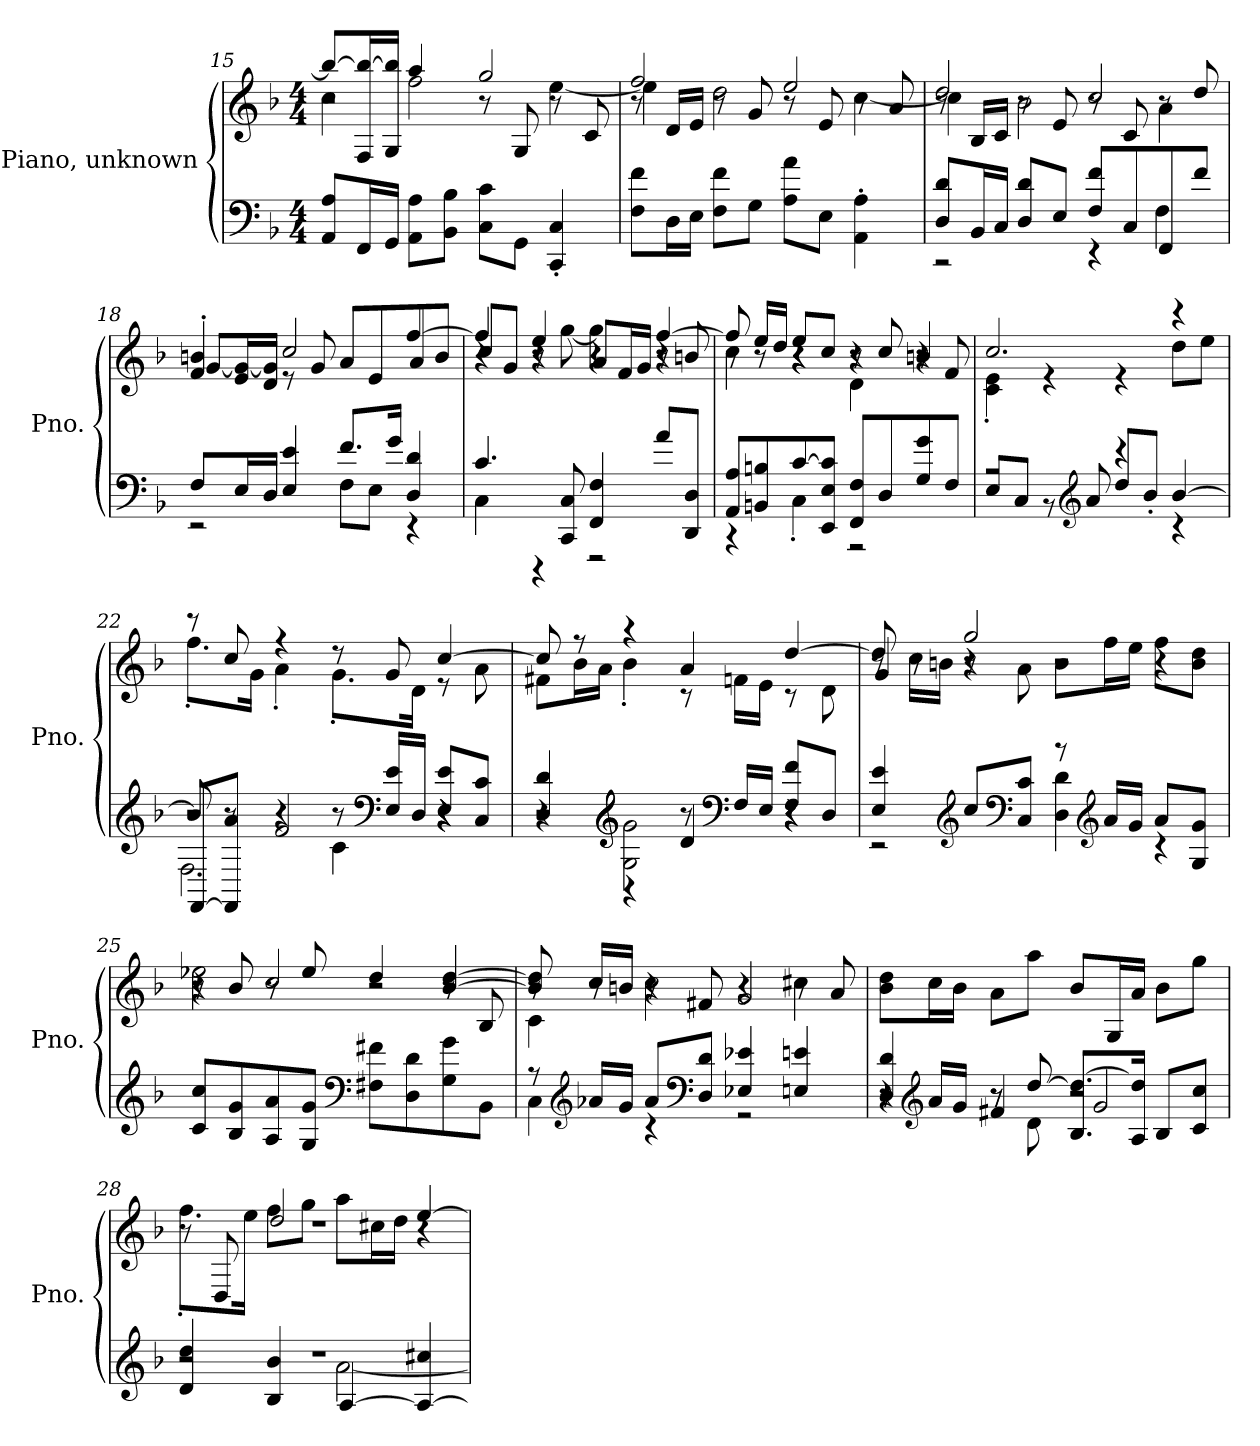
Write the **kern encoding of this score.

**kern	**kern
*part1	*part1
*staff2	*staff1
*I"Piano, unknown	*
*I'Pno.	*
!!LO:LB:g=z
*clefF4	*clefG2
*k[b-]	*k[b-]
*M4/4	*M4/4
=15	=15
*	*^
*	*	*^
8AA/ 8A/L	2r	4cc\	8bb-/L_
16FF/L	.	.	16F/ 16bb-/_L
16GG/JJ	.	.	16G/ 16bb-/]JJ
8AA\ 8A\L	.	2ff\	4aa/
8BB-\ 8B-\J	.	.	.
8C\ 8c\L	2gg/	.	8r
8GG\J	.	.	8G/
4CC/' 4C/'	.	[4ee\	8r
.	.	.	8c/
=16	=16	=16	=16
8F\ 8f\L	2ff/	4ee\]	8r
16D\L	.	.	16d/LL
16E\JJ	.	.	16e/JJ
8F\ 8f\L	.	2dd\	8r
8G\J	.	.	8g/
8A\ 8a\L	2ee/	.	8r
8E\J	.	.	8e/
4AA\' 4A\'	.	[4cc\	8r
.	.	.	8a/
=17	=17	=17	=17
*^	*	*	*
8D/ 8d/L	2r	2dd/	4cc\]	8r
16BB-/L	.	.	.	16B-/LL
16C/JJ	.	.	.	16c/JJ
8D/ 8d/L	.	.	2b-\	8r
8E/J	.	.	.	8e/
8F/ 8f/L	4r	2cc/	.	8r
8C/	.	.	.	8c/
8FF/	4F\	.	4a\	8r
8f/J	.	.	.	8dd/
*	*	*	*v	*v
!!LO:PB:g=z
=18	=18	=18	=18
8F/L	2r	4f/' 4bn/'	[8g/L
16E/L	.	.	16e/ 16g/_L
16D/JJ	.	.	16d/ 16g/]JJ
4E/ 4e/	.	2cc/	8r
.	.	.	8g/
8.f/L	8F\L	.	8a/L
.	8E\J	.	8e/
16g/Jk	.	.	.
4D/ 4d/	4r	[4ff/	8a/
.	.	.	8b/J
=19	=19	=19	=19
*	*	*	*^
4.c/	4C\	4ff/]	4r	8cc/L
.	.	.	.	8g/J
.	4r	4ee/	8r	4r
8CC/ 8C/	.	.	[8gg\	.
4FF/ 4F/	2r	4r	4gg\]	8a/L
.	.	.	.	16f/L
.	.	.	.	16g/JJ
8a/L	.	[4ff/	4r	8r
8DD/ 8D/J	.	.	.	8bn/
=20	=20	=20	=20	=20
8AA/ 8A/L	4r	8ff/]	4cc\	8r
8BBn/ 8Bn/	.	8r	.	16ee/LL
.	.	.	.	16dd/JJ
[8c/	4C'\	4r	4r	8ee/L
8EE/ 8E/ 8c/]J	.	.	.	8cc/J
8FF/ 8F/L	2r	4r	4d\	8r
8D/	.	.	.	8cc/
8G/ 8g/	.	4bn/	4r	8r
8F/J	.	.	.	8f/
*	*	*	*v	*v
!!LO:LB:g=z
=21	=21	=21	=21
2r	8E/L	2.cc/	4c\' 4e\'
.	8C/J	.	.
.	8r	.	4r
*clefG2	*	*	*
.	8a/	.	.
4r	8dd/L	.	4r
.	8b-'/J	.	.
[4b-/	4r	4r	8dd\L
.	.	.	8ee\J
=22	=22	=22	=22
*^	*^	*	*
8b-/]	2r	[8FF/L	2.F\	8r	8.ff'\L
8r	.	8FF/] 8a/J	.	8cc/	.
.	.	.	.	.	16g\Jk
2f/	.	4r	.	4r	4a'\
.	4c\	8r	.	8r	8.g'\L
*clefF4	*	*	*	*	*
.	.	16E/ 16e/LL	.	8g/	.
.	.	16D/JJ	.	.	16d\Jk
4r	4r	8E/ 8e/L	4r	[4cc/	8r
.	.	8C/ 8c/J	.	.	8a\
*	*	*v	*v	*	*
=23	=23	=23	=23	=23
2r	4r	4D/ 4d/	8cc/]	8f#X\L
.	.	.	8r	16b-\L
.	.	.	.	16a\JJ
*clefG2	*	*	*	*
.	2G\ 2g\	4r	4r	4b-'\
4d/	.	8r	4a/	8r
*clefF4	*	*	*	*
.	.	16F/LL	.	16fn\LL
.	.	16E/JJ	.	16e\JJ
4r	4r	8F/ 8f/L	[4dd/	8r
.	.	8D/J	.	8d\
*	*v	*v	*	*
!!LO:LB:g=z
=24	=24	=24	=24
*	*	*	*^
4E/ 4e/	2r	8dd/]	8r	4g/
.	.	8r	16cc\LL	.
.	.	.	16bn\JJ	.
*clefG2	*	*	*	*
8cc/L	.	2gg/	8r	4r
*clefF4	*	*	*	*
8C/ 8c/J	.	.	8a\	.
8r	4D\ 4d\	.	8b\L	2r
*clefG2	*	*	*	*
16a/LL	.	.	16ff\L	.
16g/JJ	.	.	16ee\JJ	.
8a/L	4r	4r	8ff\L	.
8G/ 8g/J	.	.	8b\ 8dd\J	.
*v	*v	*	*	*
=25	=25	=25	=25
8c/ 8cc/L	4r	2ee-X\	8r
8B-/ 8g/	.	.	8b-/
8A/ 8a/	2cc/	.	8r
8G/ 8g/J	.	.	8ee-/
*clefF4	*	*	*
8F#X\ 8f#X\L	.	2r	4dd/
8D\ 8d\	.	.	.
8G\ 8g\	[4b-/ [4dd/	.	8r
8BB-\J	.	.	8B-/
!!LO:LB:g=z	!!	!!
=26	=26	=26	=26
*^	*	*	*
8r	4C\	8b-/] 8dd/]	4c\	8r
*clefG2	*	*	*	*
16a-X/LL	.	8r	.	16cc/LL
16g/JJ	.	.	.	16bn/JJ
8a-/L	4r	4r	2cc\	8r
*clefF4	*	*	*	*
8D/ 8d/J	.	.	.	8f#X/
4E-X/ 4e-X/	2r	2g/	.	4r
4En/ 4en/	.	.	4cc#X\	8r
.	.	.	.	8a/
*	*	*v	*v	*v
=27	=27	=27
*	*^	*
8r	4r	4D/ 4d/	8b-\ 8dd\L
*clefG2	*	*	*
16a/LL	.	.	16cc\L
16g/JJ	.	.	16b-\JJ
8r	8r	4f#X/	8a\L
[8dd/	8d\	.	8aa\J
8.B-/ 8.dd/_L	2r	2g/	8b-/L
.	.	.	16G/L
16A/ 16dd/]Jk	.	.	16a/JJ
8B-/L	.	.	8b-\L
8c/ 8cc/J	.	.	8gg\J
=28	=28	=28	=28
*	*	*	*^
*	*	*	*	*^
1r	2r	4d/ 4dd/	1r	8.ff'\L	8r
.	.	.	.	.	8D/
.	.	.	.	16ee\Jk	.
.	.	4B-/ 4b-/	.	8ff\L	2dd/
.	.	.	.	8gg\J	.
.	[2a\	[4A/	.	8aa\L	.
.	.	.	.	16cc#X\L	.
.	.	.	.	16dd\JJ	.
.	.	4A/_ 4cc#X/	.	4r	[4ee/
*v	*v	*v	*	*	*
*	*v	*v	*v
=	=
*-	*-
